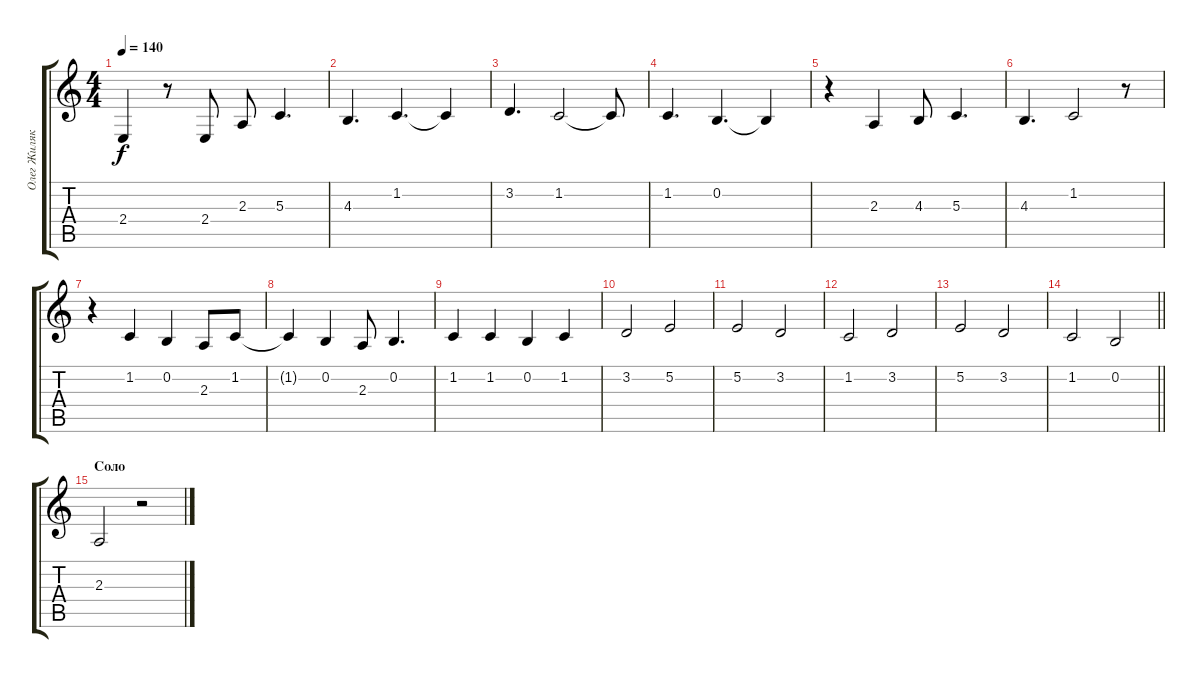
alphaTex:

\track ("Олег Жиляков" "Олег Жиляк") {instrument lead2sawtooth}
\staff {score tabs}
\tuning (E4 B3 G3 D3 A2 E2) {hide}
\ts (4 4)
\tempo 140
\clef g2
\ks c
2.4{t}.4{dy f} r.8 2.4.8 2.3.8 5.3.4{d} |
4.3.4{d} 1.2.4{d} 1.2{t}.4 |
3.2.4{d} 1.2.2 1.2{t}.8 |
1.2.4{d} 0.2.4{d} 0.2{t}.4 |
r.4 2.3.4 4.3.8 5.3.4{d} |
4.3.4{d} 1.2.2 r.8 |
r.4 1.2.4 0.2.4 2.3.8 1.2.8 |
1.2{t}.4 0.2.4 2.3.8 0.2.4{d} |
1.2.4 1.2.4 0.2.4 1.2.4 |
3.2.2 5.2.2 |
5.2.2 3.2.2 |
1.2.2 3.2.2 |
5.2.2 3.2.2 |
\barLineRight lightlight
1.2.2 0.2.2 |
\section ("" "Соло")
2.3.2 r.2
